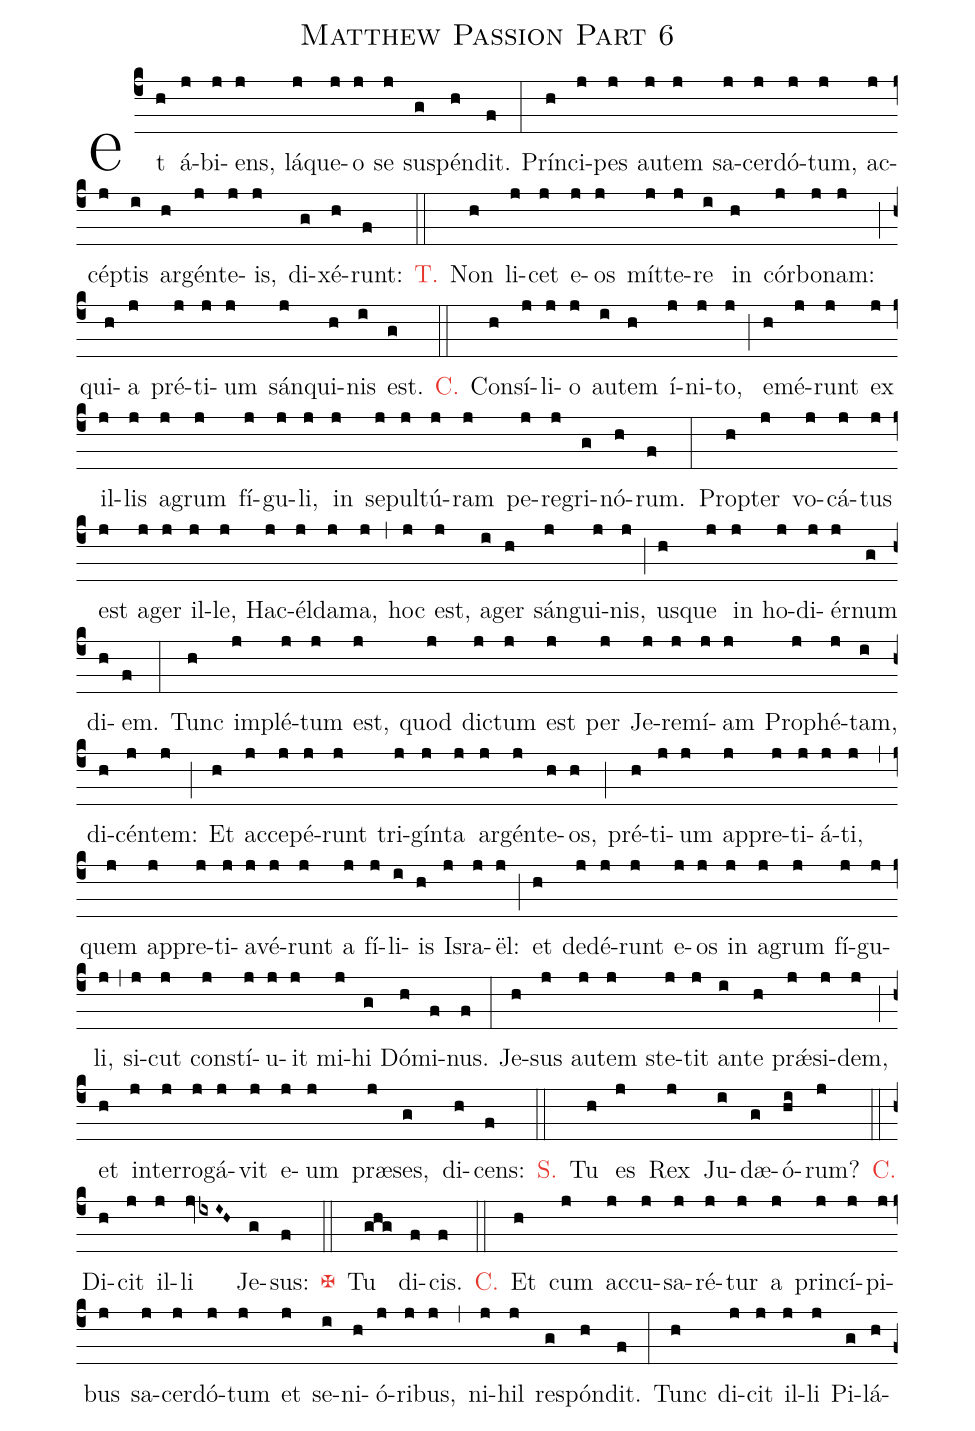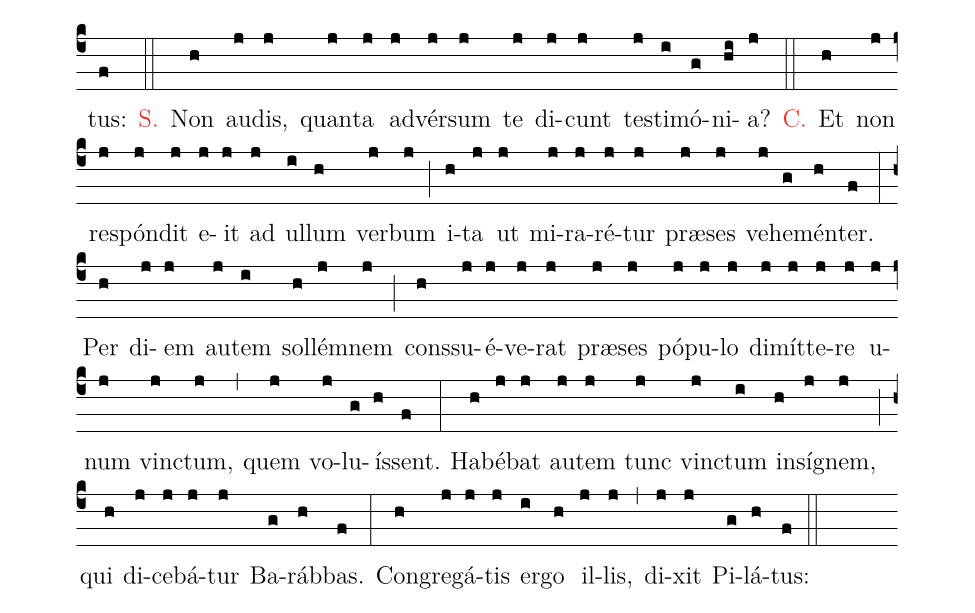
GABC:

name:Matthew Passion Part 6;
%%
(c4) et(h) á(j)bi(j)ens,(j) lá(j)que(j)o(j) se(j) sus(g)pén(h)dit.(f) (:) Prín(h)ci(j)pes(j) au(j)tem(j) sa(j)cer(j)dó(j)tum,(j) ac(j)cép(j)tis(i) ar(h)gén(j)te(j)is,(j) di(g)xé(h)runt:(f) <c>T.</c>(::) Non(h) li(j)cet(j) e(j)os(j) mít(j)te(j)re(i) in(h) cór(j)bo(j)nam:(j) (;) qui(h)a(j) pré(j)ti(j)um(j) sán(j)qui(h)nis(i) est.(g) <c>C.</c>(::) Con(h)sí(j)li(j)o(j) au(i)tem(h) í(j)ni(j)to,(j) (;) e(h)mé(j)runt(j) ex(j) il(j)lis(j) ag(j)rum(j) fí(j)gu(j)li,(j) in(j) se(j)pul(j)tú(j)ram(j) pe(j)re(j)gri(g)nó(h)rum.(f) (:) Prop(h)ter(j) vo(j)cá(j)tus(j) est(j) a(j)ger(j) il(j)le,(j) Hac(j)él(j)da(j)ma,(j) (,) hoc(j) est,(j) a(i)ger(h) sán(j)gui(j)nis,(j) (;) us(h)que(j) in(j) ho(j)di(j)ér(j)num(g) di(h)em.(f) (:) Tunc(h) im(j)plé(j)tum(j) est,(j) quod(j) dic(j)tum(j) est(j) per(j) Je(j)re(j)mí(j)am(j) Pro(j)phé(j)tam,(i) di(h)cén(j)tem:(j) (;) Et(h) ac(j)ce(j)pé(j)runt(j) tri(j)gín(j)ta(j) ar(j)gén(j)te(h)os,(h) (;) pré(h)ti(j)um(j) ap(j)pre(j)ti(j)á(j)ti,(j) (,) quem(j) ap(j)pre(j)ti(j)a(j)vé(j)runt(j) a(j) fí(j)li(i)is(h) Is(j)ra(j)ël:(j) (;) et(h) de(j)dé(j)runt(j) e(j)os(j) in(j) ag(j)rum(j) fí(j)gu(j)li,(j) (,) si(j)cut(j) cons(j)tí(j)u(j)it(j) mi(j)hi(g) Dó(h)mi(f)nus.(f) (:) Je(h)sus(j) au(j)tem(j) ste(j)tit(j) an(i)te(h) pr<sp>'ae</sp>(j)si(j)dem,(j) (;) et(h) in(j)ter(j)ro(j)gá(j)vit(j) e(j)um(j) pr<sp>ae</sp>(j)ses,(g) di(h)cens:(f) <c>S.</c>(::) Tu(h) es(j) Rex(j) Ju(i)d<sp>ae</sp>(g)ó(hi)rum?(j) <c>C.</c>(::) Di(h)cit(j) il(j)li(jvixI~H~) Je(g)sus:(f) <c><v>\maltese</v></c>(::) Tu(ghg) di(f)cis.(f) <c>C.</c>(::) Et(h) cum(j) ac(j)cu(j)sa(j)ré(j)tur(j) a(j) prin(j)cí(j)pi(j)bus(j) sa(j)cer(j)dó(j)tum(j) et(j) se(i)ni(h)ó(j)ri(j)bus,(j) (,) ni(j)hil(j) res(g)pón(h)dit.(f) (:) Tunc(h) di(j)cit(j) il(j)li(j) Pi(g)lá(h)tus:(f) <c>S.</c>(::) Non(h) au(j)dis,(j) quan(j)ta(j) ad(j)vér(j)sum(j) te(j) di(j)cunt(j) tes(j)ti(i)mó(g)ni(hi)a?(j) <c>C.</c>(::) Et(h) non(j) res(j)pón(j)dit(j) e(j)it(j) ad(j) ul(i)lum(h) ver(j)bum(j) (;) i(h)ta(j) ut(j) mi(j)ra(j)ré(j)tur(j) pr<sp>ae</sp>(j)ses(j) ve(j)he(g)mén(h)ter.(f) (:) Per(h) di(j)em(j) au(j)tem(i) sol(h)lém(j)nem(j) (;) cons(h)su(j)é(j)ve(j)rat(j) pr<sp>ae</sp>(j)ses(j) pó(j)pu(j)lo(j) di(j)mít(j)te(j)re(j) u(j)num(j) vinc(j)tum,(j) (,) quem(j) vo(j)lu(g)ís(h)sent.(f) (:) Ha(h)bé(j)bat(j) au(j)tem(j) tunc(j) vinc(j)tum(i) in(h)síg(j)nem,(j) (;) qui(h) di(j)ce(j)bá(j)tur(j) Ba(g)ráb(h)bas.(f) (:) Con(h)gre(j)gá(j)tis(j) er(i)go(h) il(j)lis,(j) (,) di(j)xit(j) Pi(g)lá(h)tus:(f) (::)
